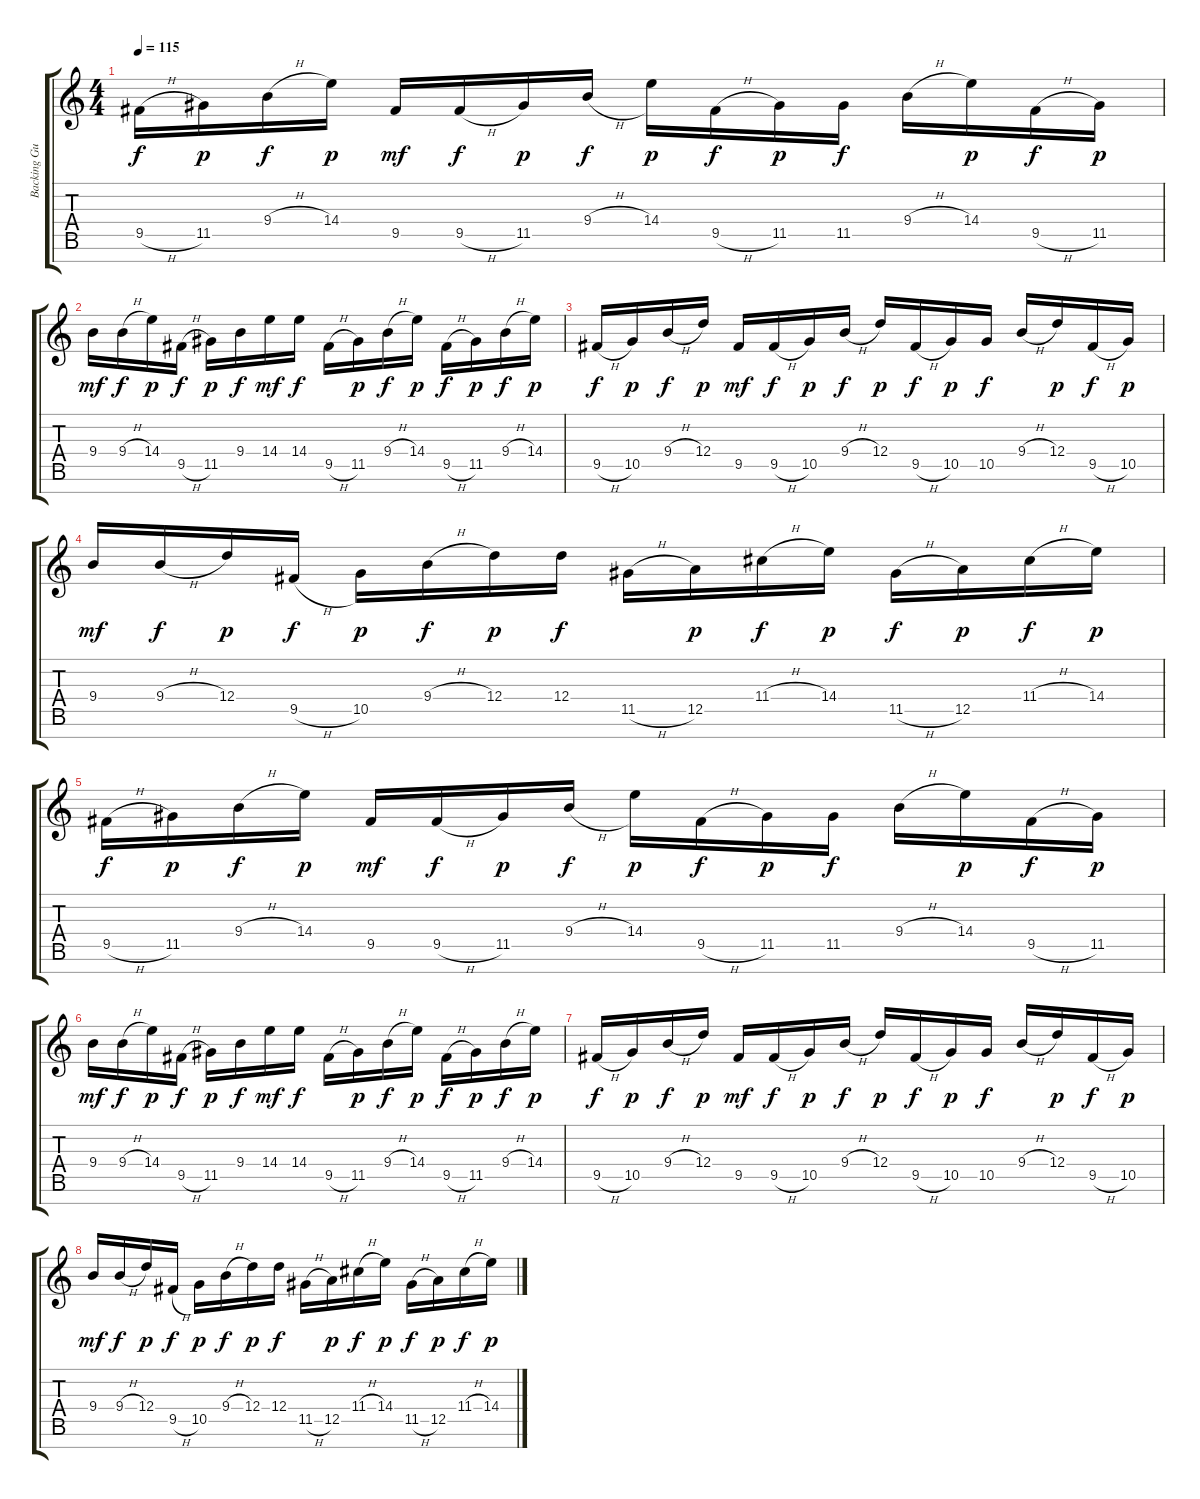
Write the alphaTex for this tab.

\track ("Backing Guitar" "Backing Gu") {instrument overdrivenguitar}
\staff {score tabs}
\tuning (E4 B3 G3 D3 A2 E2 B1) {hide}
\ts (4 4)
\tempo 115
\clef g2
\ks c
9.5{h}.16{dy f} 11.5.16{dy p} 9.4{h}.16{dy f} 14.4.16{dy p} 9.5.16{dy mf} 9.5{h}.16{dy f} 11.5.16{dy p} 9.4{h}.16{dy f} 14.4.16{dy p} 9.5{h}.16{dy f} 11.5.16{dy p} 11.5.16{dy f} 9.4{h}.16 14.4.16{dy p} 9.5{h}.16{dy f} 11.5.16{dy p} |
9.4.16{dy mf} 9.4{h}.16{dy f} 14.4.16{dy p} 9.5{h}.16{dy f} 11.5.16{dy p} 9.4.16{dy f} 14.4.16{dy mf} 14.4.16{dy f} 9.5{h}.16 11.5.16{dy p} 9.4{h}.16{dy f} 14.4.16{dy p} 9.5{h}.16{dy f} 11.5.16{dy p} 9.4{h}.16{dy f} 14.4.16{dy p} |
9.5{h}.16{dy f} 10.5.16{dy p} 9.4{h}.16{dy f} 12.4.16{dy p} 9.5.16{dy mf} 9.5{h}.16{dy f} 10.5.16{dy p} 9.4{h}.16{dy f} 12.4.16{dy p} 9.5{h}.16{dy f} 10.5.16{dy p} 10.5.16{dy f} 9.4{h}.16 12.4.16{dy p} 9.5{h}.16{dy f} 10.5.16{dy p} |
9.4.16{dy mf} 9.4{h}.16{dy f} 12.4.16{dy p} 9.5{h}.16{dy f} 10.5.16{dy p} 9.4{h}.16{dy f} 12.4.16{dy p} 12.4.16{dy f} 11.5{h}.16 12.5.16{dy p} 11.4{h}.16{dy f} 14.4.16{dy p} 11.5{h}.16{dy f} 12.5.16{dy p} 11.4{h}.16{dy f} 14.4.16{dy p} |
9.5{h}.16{dy f} 11.5.16{dy p} 9.4{h}.16{dy f} 14.4.16{dy p} 9.5.16{dy mf} 9.5{h}.16{dy f} 11.5.16{dy p} 9.4{h}.16{dy f} 14.4.16{dy p} 9.5{h}.16{dy f} 11.5.16{dy p} 11.5.16{dy f} 9.4{h}.16 14.4.16{dy p} 9.5{h}.16{dy f} 11.5.16{dy p} |
9.4.16{dy mf} 9.4{h}.16{dy f} 14.4.16{dy p} 9.5{h}.16{dy f} 11.5.16{dy p} 9.4.16{dy f} 14.4.16{dy mf} 14.4.16{dy f} 9.5{h}.16 11.5.16{dy p} 9.4{h}.16{dy f} 14.4.16{dy p} 9.5{h}.16{dy f} 11.5.16{dy p} 9.4{h}.16{dy f} 14.4.16{dy p} |
9.5{h}.16{dy f} 10.5.16{dy p} 9.4{h}.16{dy f} 12.4.16{dy p} 9.5.16{dy mf} 9.5{h}.16{dy f} 10.5.16{dy p} 9.4{h}.16{dy f} 12.4.16{dy p} 9.5{h}.16{dy f} 10.5.16{dy p} 10.5.16{dy f} 9.4{h}.16 12.4.16{dy p} 9.5{h}.16{dy f} 10.5.16{dy p} |
9.4.16{dy mf} 9.4{h}.16{dy f} 12.4.16{dy p} 9.5{h}.16{dy f} 10.5.16{dy p} 9.4{h}.16{dy f} 12.4.16{dy p} 12.4.16{dy f} 11.5{h}.16 12.5.16{dy p} 11.4{h}.16{dy f} 14.4.16{dy p} 11.5{h}.16{dy f} 12.5.16{dy p} 11.4{h}.16{dy f} 14.4.16{dy p}
